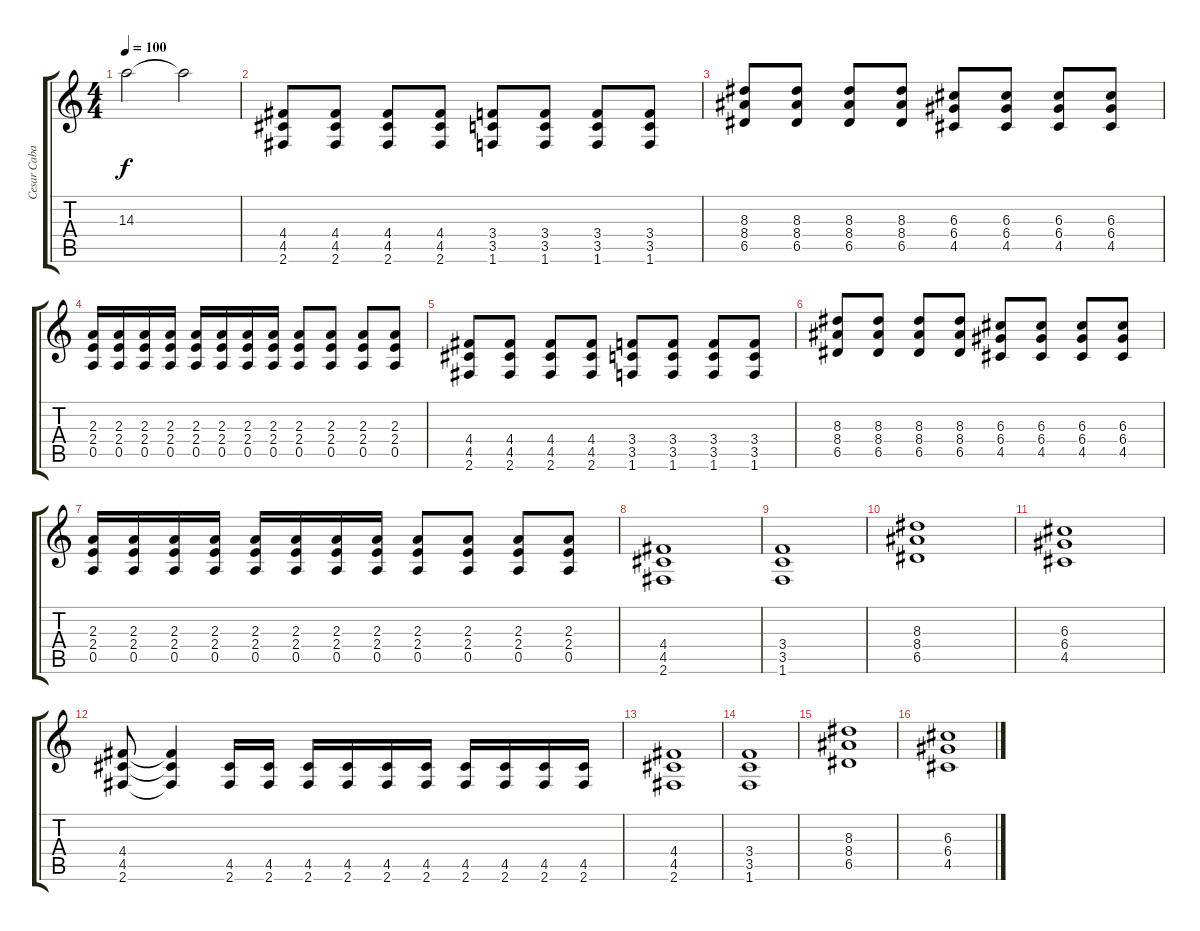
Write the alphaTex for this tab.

\track ("Cesar Cabal" "Cesar Caba") {instrument distortionguitar}
\staff {score tabs}
\tuning (E4 B3 G3 D3 A2 E2) {hide}
\ts (4 4)
\tempo 100
\clef g2
\ks c
14.3{t}.2{dy f} 14.3{t}.2 |
(4.4 4.5 2.6).8{volume 16} (4.4 4.5 2.6).8 (4.4 4.5 2.6).8 (4.4 4.5 2.6).8 (3.4 3.5 1.6).8 (3.4 3.5 1.6).8 (3.4 3.5 1.6).8 (3.4 3.5 1.6).8 |
(8.3 8.4 6.5).8 (8.3 8.4 6.5).8 (8.3 8.4 6.5).8 (8.3 8.4 6.5).8 (6.3 6.4 4.5).8 (6.3 6.4 4.5).8 (6.3 6.4 4.5).8 (6.3 6.4 4.5).8 |
(2.3 2.4 0.5).16 (2.3 2.4 0.5).16 (2.3 2.4 0.5).16 (2.3 2.4 0.5).16 (2.3 2.4 0.5).16 (2.3 2.4 0.5).16 (2.3 2.4 0.5).16 (2.3 2.4 0.5).16 (2.3 2.4 0.5).8 (2.3 2.4 0.5).8 (2.3 2.4 0.5).8 (2.3 2.4 0.5).8 |
(4.4 4.5 2.6).8 (4.4 4.5 2.6).8 (4.4 4.5 2.6).8 (4.4 4.5 2.6).8 (3.4 3.5 1.6).8 (3.4 3.5 1.6).8 (3.4 3.5 1.6).8 (3.4 3.5 1.6).8 |
(8.3 8.4 6.5).8 (8.3 8.4 6.5).8 (8.3 8.4 6.5).8 (8.3 8.4 6.5).8 (6.3 6.4 4.5).8 (6.3 6.4 4.5).8 (6.3 6.4 4.5).8 (6.3 6.4 4.5).8 |
(2.3 2.4 0.5).16 (2.3 2.4 0.5).16 (2.3 2.4 0.5).16 (2.3 2.4 0.5).16 (2.3 2.4 0.5).16 (2.3 2.4 0.5).16 (2.3 2.4 0.5).16 (2.3 2.4 0.5).16 (2.3 2.4 0.5).8 (2.3 2.4 0.5).8 (2.3 2.4 0.5).8 (2.3 2.4 0.5).8 |
(4.4 4.5 2.6).1 |
(3.4 3.5 1.6).1 |
(8.3 8.4 6.5).1 |
(6.3 6.4 4.5).1 |
(4.4 4.5 2.6).8 (4.4{t} 4.5{t} 2.6{t}).4 (4.5 2.6).16 (4.5 2.6).16 (4.5 2.6).16 (4.5 2.6).16 (4.5 2.6).16 (4.5 2.6).16 (4.5 2.6).16 (4.5 2.6).16 (4.5 2.6).16 (4.5 2.6).16 |
(4.4 4.5 2.6).1 |
(3.4 3.5 1.6).1 |
(8.3 8.4 6.5).1 |
(6.3 6.4 4.5).1
